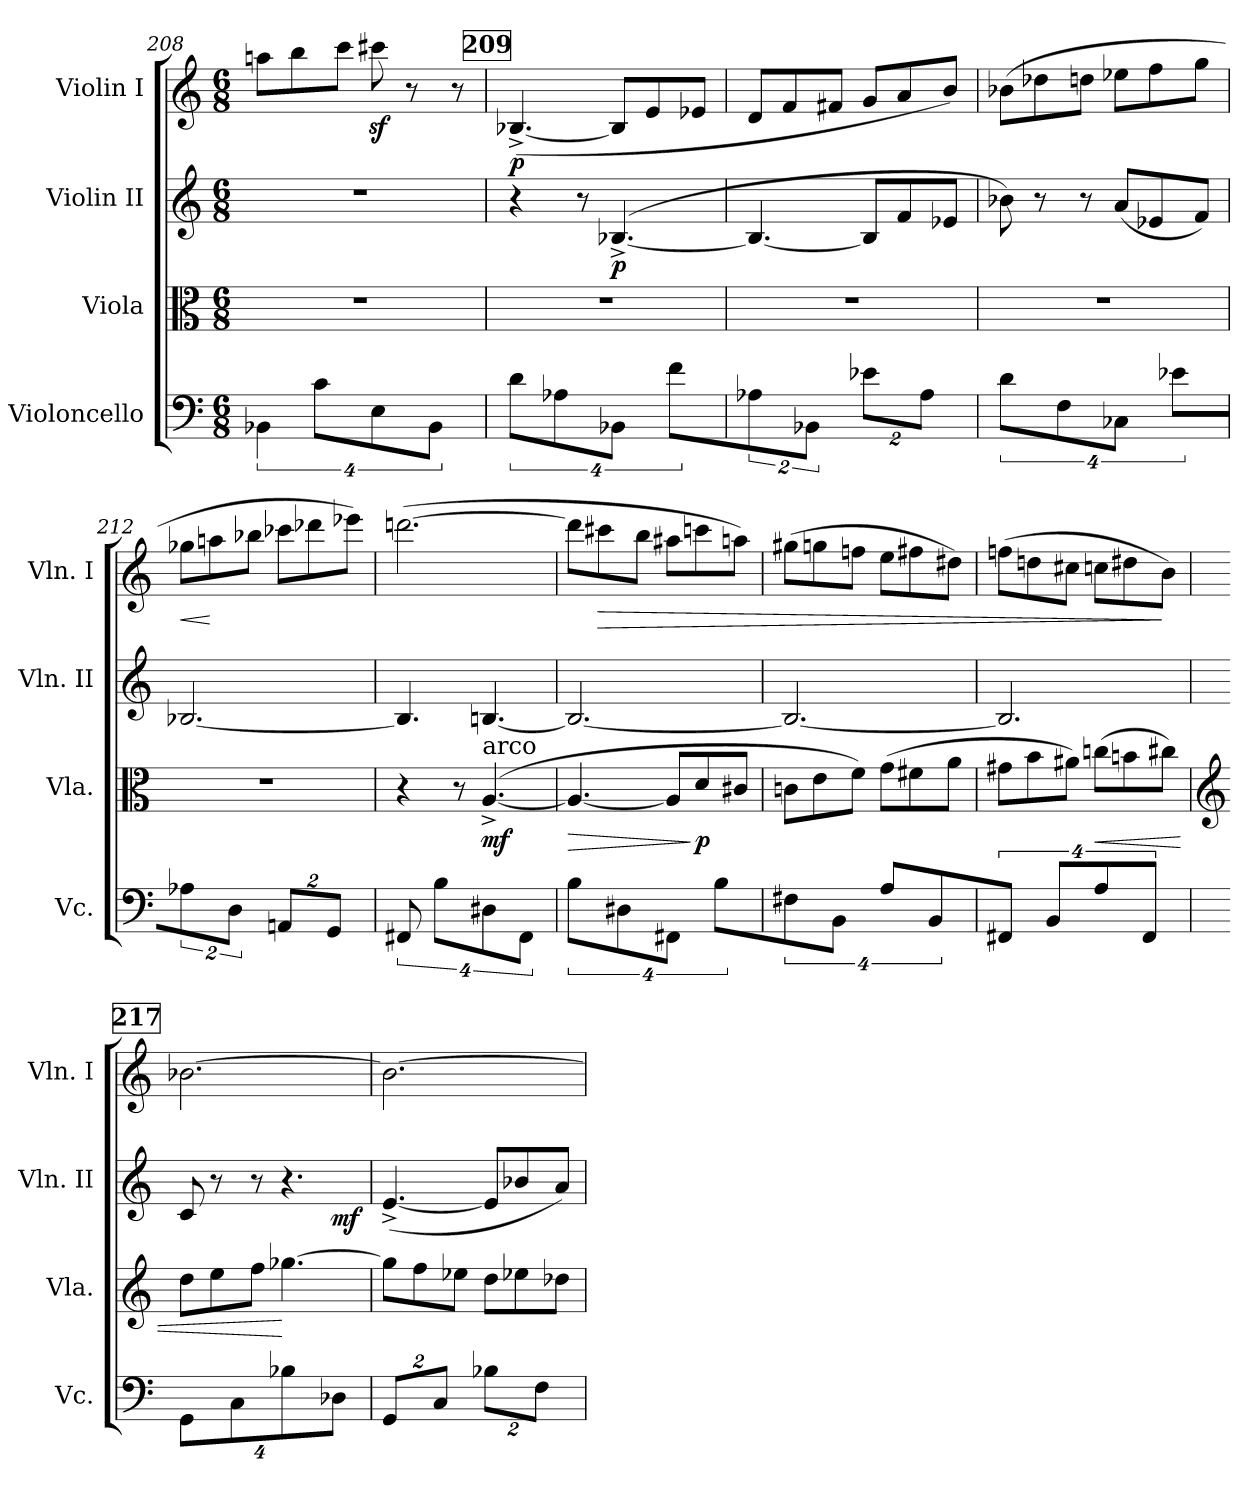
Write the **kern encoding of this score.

**kern	**kern	**dynam	**kern	**dynam	**kern	**dynam
*part4	*part3	*part3	*part2	*part2	*part1	*part1
*staff4	*staff3	*staff3	*staff2	*staff2	*staff1	*staff1
*I"Violoncello	*I"Viola	*	*I"Violin II	*	*I"Violin I	*
*I'Vc.	*I'Vla.	*	*I'Vln. II	*	*I'Vln. I	*
*clefF4	*clefC3	*	*clefG2	*	*clefG2	*
*k[]	*k[]	*	*k[]	*	*k[]	*
*M6/8	*M6/8	*	*M6/8	*	*M6/8	*
=208	=208	=208	=208	=208	=208	=208
!	!LO:N:vis=1	!	!LO:N:vis=1	!	!	!
16%3BB-Xi\J	2.r	.	2.r	.	8aani\L	.
.	.	.	.	.	8bbi\	.
16%3ci\L	.	.	.	.	.	.
.	.	.	.	.	8ccci\J	.
16%3Ei\	.	.	.	.	8ccc#Xzi\	.
.	.	.	.	.	8r	.
16%3BB-i\J	.	.	.	.	.	.
.	.	.	.	.	8r	.
!!LO:REH:place=s1:B:color=#000000:enc=box:fs=15.7124:t=209
=209	=209	=209	=209	=209	=209	=209
!	!LO:N:vis=1	!	!	!	!	!
16%3di\L	2.r	.	4r	.	([<4.B-X^i/	p
16%3A-Xi\	.	.	.	.	.	.
.	.	.	8r	.	.	.
16%3BB-Xi\J	.	.	([<4.B-X^i/	p	8B-i/L]	.
.	.	.	.	.	8ei/	.
16%3fi\L	.	.	.	.	.	.
.	.	.	.	.	8e-Xi/J	.
=210	=210	=210	=210	=210	=210	=210
!	!LO:N:vis=1	!	!	!	!	!
16%3A-Xi\	2.r	.	4.B-i/_<	.	8di/L	.
.	.	.	.	.	8fi/	.
16%3BB-Xi\J	.	.	.	.	.	.
.	.	.	.	.	8f#Xi/J	.
*Xbrackettup	*	*	*	*	*	*
16%3e-Xi\L	.	.	8B-i/L]	.	8gi/L	.
.	.	.	8fi/	.	8ai/	.
16%3A-i\J	.	.	.	.	.	.
.	.	.	8e-Xi/J	.	8bi/J)	.
=211	=211	=211	=211	=211	=211	=211
*brackettup	*	*	*	*	*	*
!	!LO:N:vis=1	!	!	!	!	!
16%3di\L	2.r	.	8b-Xi\)	.	(8b-Xi\L	.
.	.	.	8r	.	8dd-Xi\	.
16%3Fi\	.	.	.	.	.	.
.	.	.	8r	.	8ddni\J	.
16%3C-Xi\J	.	.	(8ai/L	.	8ee-Xi\L	.
.	.	.	8e-Xi/	.	8ffi\	.
16%3e-Xi\L	.	.	.	.	.	.
.	.	.	8fi/J)	.	8ggi\J	.
=212	=212	=212	=212	=212	=212	=212
!	!LO:N:vis=1	!	!	!	!	!LO:HP:b
16%3A-Xi\	2.r	.	[<2.B-Xi/	.	8gg-Xi\L	<
.	.	.	.	.	8aani\	[
16%3Di\J	.	.	.	.	.	.
.	.	.	.	.	8bb-Xi\J	.
*Xbrackettup	*	*	*	*	*	*
16%3AAni/L	.	.	.	.	8ccc-Xi\L	.
.	.	.	.	.	8ddd-Xi\	.
16%3GGi/J	.	.	.	.	.	.
.	.	.	.	.	8eee-Xi\J)	.
!!LO:PB:g=z
=213	=213	=213	=213	=213	=213	=213
*brackettup	*	*	*	*	*	*
16%3FF#Xi/	4r	.	4.B-i/]	.	([>2.dddni\	.
16%3Bi\L	.	.	.	.	.	.
.	8r	.	.	.	.	.
!	!LO:TX:a:t=arco	!	!	!	!	!
16%3D#Xi\	([<4.A^i/	mf	[<4.Bni/	.	.	.
16%3FF#i\J	.	.	.	.	.	.
=214	=214	=214	=214	=214	=214	=214
!	!	!LO:HP:b	!	!	!	!
16%3Bi\L	4.Ai/_<	>	2.Bi/_<	.	8dddi\L]	.
!	!	!	!	!	!	!LO:HP:b
.	.	.	.	.	8ccc#Xi\	>
16%3D#Xi\	.	.	.	.	.	.
.	.	.	.	.	8bbi\J	.
16%3FF#Xi\J	8Ai/L]	.	.	.	8aa#Xi\L	.
.	8di/	] p	.	.	8cccni\	.
16%3Bi\L	.	.	.	.	.	.
.	8c#Xi/J	.	.	.	8aani\J)	.
=215	=215	=215	=215	=215	=215	=215
16%3F#Xi\	8cni\L	.	2.Bi/_<	.	(8gg#Xi\L	.
.	8ei\	.	.	.	8ggni\	.
16%3BBi\J	.	.	.	.	.	.
.	8fi\J)	.	.	.	8ffni\J	.
16%3Ai/L	(8gi\L	.	.	.	8eei\L	.
.	8f#Xi\	.	.	.	8ff#Xi\	.
16%3BBi/	.	.	.	.	.	.
.	8ai\J	.	.	.	8dd#Xi\J)	.
=216	=216	=216	=216	=216	=216	=216
16%3FF#Xi/J	8g#Xi\L	.	2.Bi/]	.	(8ffni\L	.
.	8bi\	.	.	.	8ddni\	.
16%3BBi/L	.	.	.	.	.	.
.	8a#Xi\J)	.	.	.	8cc#Xi\J	.
!	!	!LO:HP:b	!	!	!	!
16%3Ai/	(8ccni\L	<	.	.	8ccni\L	.
.	8bni\	.	.	.	8dd#Xi\	.
16%3FF#i/J	.	.	.	.	.	.
.	8cc#Xi\J)	.	.	.	8bi\J)	]
!!LO:REH:place=s1:B:color=#000000:enc=box:fs=15.7124:t=217
=217	=217	=217	=217	=217	=217	=217
*	*clefG2	*	*	*	*	*
*	*	*	*^	*	*	*
16%3GGi\L	8ddi\L	.	8ci/	2ryy	.	[>2.b-Xi\	.
.	8eei\	.	8r	.	.	.	.
16%3Ci\	.	.	.	.	.	.	.
.	8ffi\J	.	8r	.	.	.	.
16%3B-Xi\	[>4.gg-Xi\	[	4.r	.	.	.	.
.	.	.	.	16ryy	.	.	.
16%3D-Xi\J	.	.	.	8.ryy	mf	.	.
*	*	*	*v	*v	*	*	*
=218	=218	=218	=218	=218	=218	=218
*Xbrackettup	*	*	*	*	*	*
16%3GGi/L	8gg-i\L]	.	([<4.e^i/	.	2.b-i\_>	.
.	8ffi\	.	.	.	.	.
16%3Ci/J	.	.	.	.	.	.
.	8ee-Xi\J	.	.	.	.	.
16%3B-Xi\L	8ddi\L	.	8ei/L]	.	.	.
.	8ee-Xi\	.	8b-Xi/	.	.	.
16%3Fi\J	.	.	.	.	.	.
.	8dd-Xi\J	.	8ai/J)	.	.	.
=	=	=	=	=	=	=
*-	*-	*-	*-	*-	*-	*-
